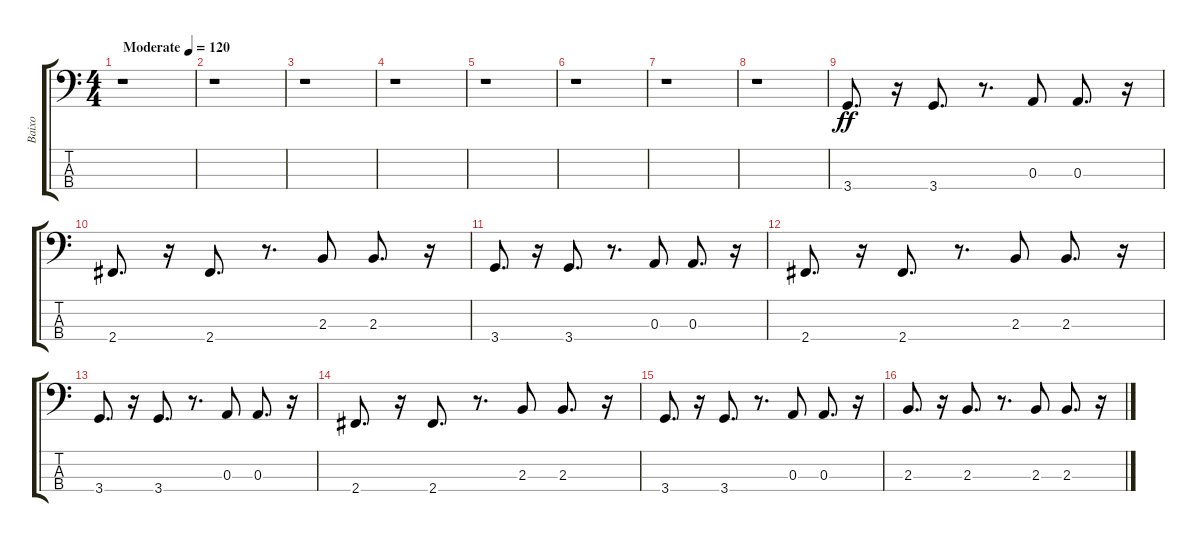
\track ("Baixo" "Baixo") {instrument electricbassfinger}
\staff {score tabs}
\tuning (G2 D2 A1 E1) {hide}
\ts (4 4)
\tempo (120 "Moderate")
\clef f4
\ks c
r.1{dy ff instrument electricbassfinger} |
r.1 |
r.1 |
r.1 |
r.1 |
r.1 |
r.1 |
r.1 |
3.4.8{d} r.16 3.4.8{d} r.8{d} 0.3.8 0.3.8{d} r.16 |
2.4.8{d} r.16 2.4.8{d} r.8{d} 2.3.8 2.3.8{d} r.16 |
3.4.8{d} r.16 3.4.8{d} r.8{d} 0.3.8 0.3.8{d} r.16 |
2.4.8{d} r.16 2.4.8{d} r.8{d} 2.3.8 2.3.8{d} r.16 |
3.4.8{d} r.16 3.4.8{d} r.8{d} 0.3.8 0.3.8{d} r.16 |
2.4.8{d} r.16 2.4.8{d} r.8{d} 2.3.8 2.3.8{d} r.16 |
3.4.8{d} r.16 3.4.8{d} r.8{d} 0.3.8 0.3.8{d} r.16 |
2.3.8{d} r.16 2.3.8{d} r.8{d} 2.3.8 2.3.8{d} r.16
